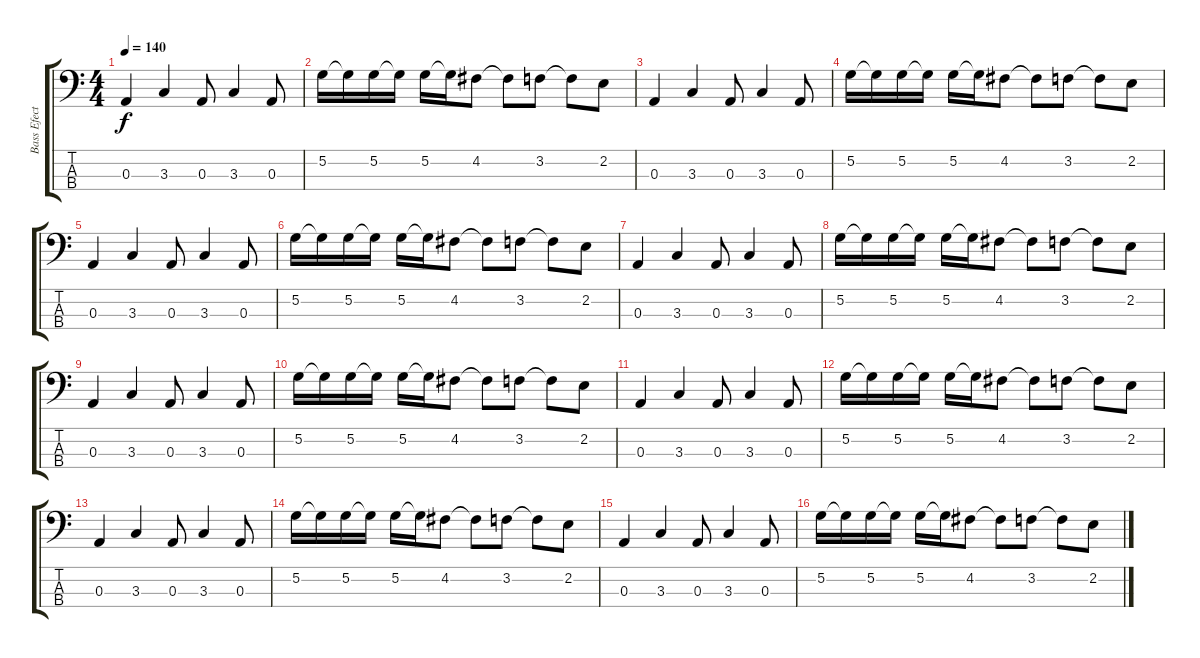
\track ("Bass Efect" "Bass Efect") {instrument slapbass2}
\staff {score tabs}
\tuning (G2 D2 A1 E1) {hide}
\ts (4 4)
\tempo 140
\clef f4
\ks c
0.3.4{dy f instrument slapbass2} 3.3.4 0.3.8 3.3.4 0.3.8 |
5.2.16 5.2{t}.16 5.2.16 5.2{t}.16 5.2.16 5.2{t}.16 4.2.8 4.2{t}.8 3.2.8 3.2{t}.8 2.2.8 |
0.3.4 3.3.4 0.3.8 3.3.4 0.3.8 |
5.2.16 5.2{t}.16 5.2.16 5.2{t}.16 5.2.16 5.2{t}.16 4.2.8 4.2{t}.8 3.2.8 3.2{t}.8 2.2.8 |
0.3.4 3.3.4 0.3.8 3.3.4 0.3.8 |
5.2.16 5.2{t}.16 5.2.16 5.2{t}.16 5.2.16 5.2{t}.16 4.2.8 4.2{t}.8 3.2.8 3.2{t}.8 2.2.8 |
0.3.4 3.3.4 0.3.8 3.3.4 0.3.8 |
5.2.16 5.2{t}.16 5.2.16 5.2{t}.16 5.2.16 5.2{t}.16 4.2.8 4.2{t}.8 3.2.8 3.2{t}.8 2.2.8 |
0.3.4 3.3.4 0.3.8 3.3.4 0.3.8 |
5.2.16 5.2{t}.16 5.2.16 5.2{t}.16 5.2.16 5.2{t}.16 4.2.8 4.2{t}.8 3.2.8 3.2{t}.8 2.2.8 |
0.3.4 3.3.4 0.3.8 3.3.4 0.3.8 |
5.2.16 5.2{t}.16 5.2.16 5.2{t}.16 5.2.16 5.2{t}.16 4.2.8 4.2{t}.8 3.2.8 3.2{t}.8 2.2.8 |
0.3.4 3.3.4 0.3.8 3.3.4 0.3.8 |
5.2.16 5.2{t}.16 5.2.16 5.2{t}.16 5.2.16 5.2{t}.16 4.2.8 4.2{t}.8 3.2.8 3.2{t}.8 2.2.8 |
0.3.4 3.3.4 0.3.8 3.3.4 0.3.8 |
5.2.16 5.2{t}.16 5.2.16 5.2{t}.16 5.2.16 5.2{t}.16 4.2.8 4.2{t}.8 3.2.8 3.2{t}.8 2.2.8
